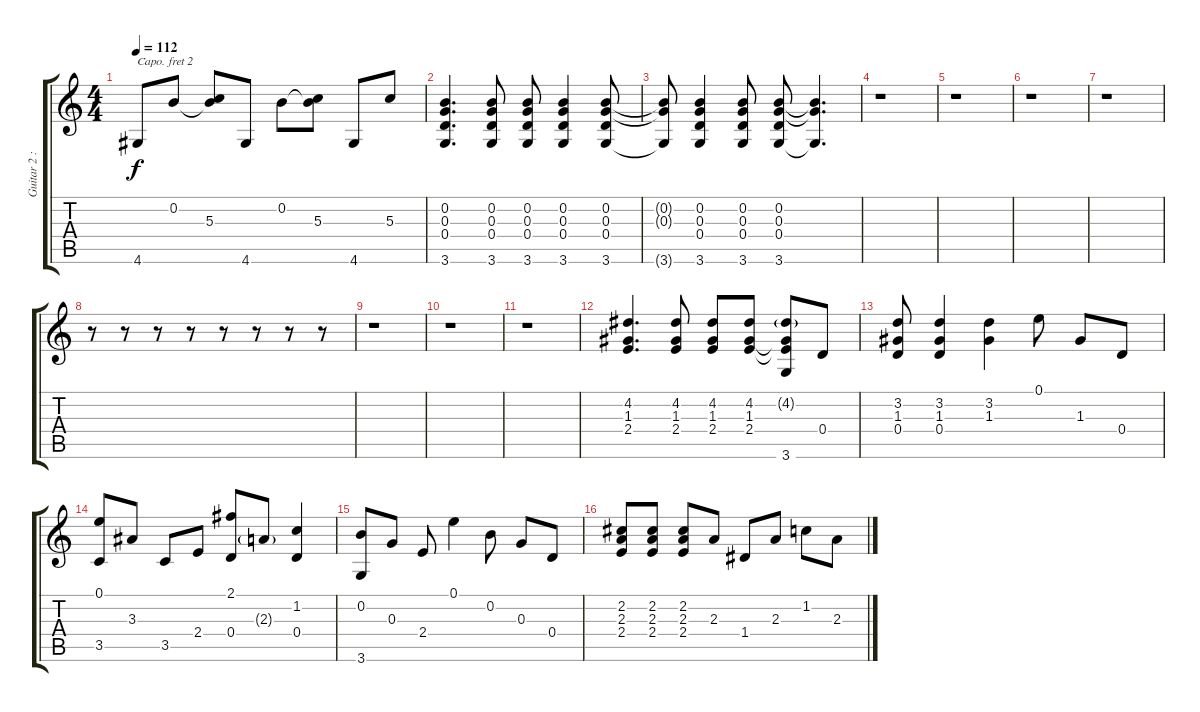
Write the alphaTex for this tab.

\track ("Guitar 2 : D tuning capo 2nd fret" "Guitar 2 :") {instrument acousticguitarnylon}
\staff {score tabs}
\capo 2
\tuning (D4 A3 F3 C3 G2 D2) {hide}
\ts (4 4)
\tempo 112
\clef g2
\ks c
4.6.8{dy f} 0.2.8 (0.2{t} 5.3).8 4.6.8 0.2.8 (0.2{t} 5.3).8 4.6.8 5.3.8 |
(0.2 0.3 0.4 3.6).4{d} (0.2 0.3 0.4 3.6).8 (0.2 0.3 0.4 3.6).8 (0.2 0.3 0.4 3.6).4 (0.2 0.3 0.4 3.6).8 |
(0.2{t} 0.3{t} 3.6{t}).8 (0.2 0.3 0.4 3.6).4 (0.2 0.3 0.4 3.6).8 (0.2 0.3 0.4 3.6).8 (0.2{t} 0.3{t} 3.6{t}).4{d} |
r.1 |
r.1 |
r.1 |
r.1 |
r.8 r.8 r.8 r.8 r.8 r.8 r.8 r.8 |
r.1 |
r.1 |
r.1 |
(4.2 1.3 2.4).4{d} (4.2 1.3 2.4).8 (4.2 1.3 2.4).8 (4.2 1.3 2.4).8 (4.2{g} 1.3{t} 2.4{t} 3.6).8 0.4.8 |
(3.2 1.3 0.4).8 (3.2 1.3 0.4).4 (3.2 1.3).4 0.1.8 1.3.8 0.4.8 |
(0.1 3.5).8 3.3.8 3.5.8 2.4.8 (2.1 0.4).8 2.3{g}.8 (1.2 0.4).4 |
(0.2 3.6).8 0.3.8 2.4.8 0.1.4 0.2.8 0.3.8 0.4.8 |
(2.2 2.3 2.4).8 (2.2 2.3 2.4).8 (2.2 2.3 2.4).8 2.3.8 1.4.8 2.3.8 1.2.8 2.3.8
